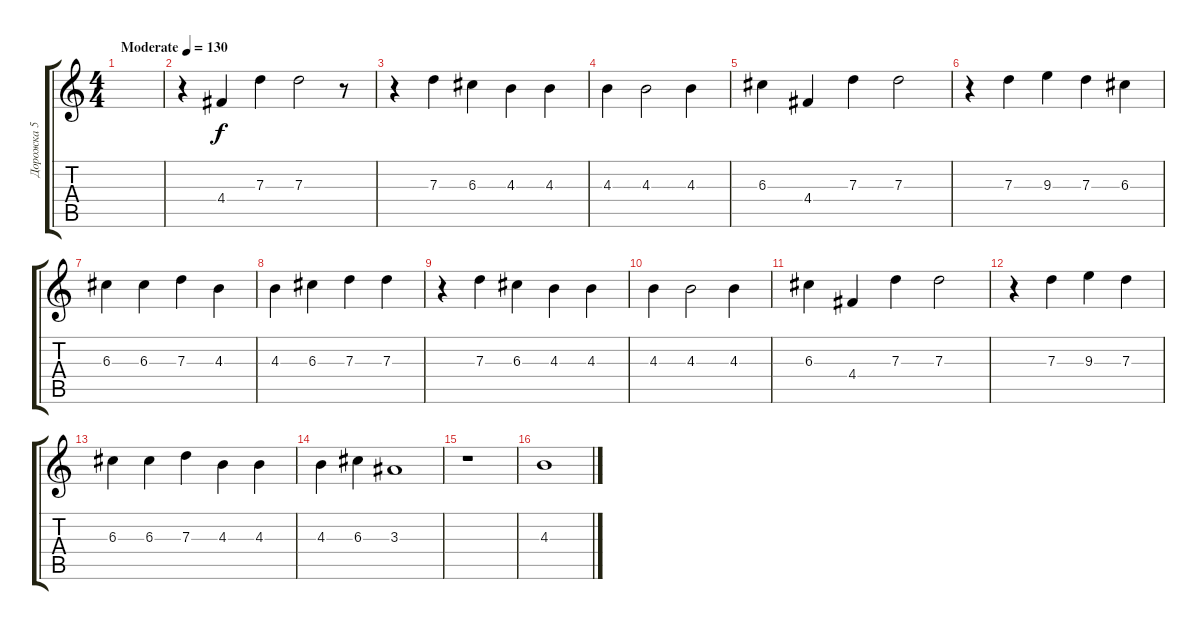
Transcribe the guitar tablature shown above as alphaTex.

\track ("Дорожка 5" "Дорожка 5") {instrument acousticguitarsteel}
\staff {score tabs}
\tuning (E4 B3 G3 D3 A2 E2) {hide}
\ts (4 4)
\tempo (130 "Moderate")
\clef g2
\ks c
|
r.4 4.4.4 7.3.4 7.3.2 r.8 |
r.4 7.3.4 6.3.4 4.3.4 4.3.4 |
4.3.4 4.3.2 4.3.4 |
6.3.4 4.4.4 7.3.4 7.3.2 |
r.4 7.3.4 9.3.4 7.3.4 6.3.4 |
6.3.4 6.3.4 7.3.4 4.3.4 |
4.3.4 6.3.4 7.3.4 7.3.4 |
r.4 7.3.4 6.3.4 4.3.4 4.3.4 |
4.3.4 4.3.2 4.3.4 |
6.3.4 4.4.4 7.3.4 7.3.2 |
r.4 7.3.4 9.3.4 7.3.4 |
6.3.4 6.3.4 7.3.4 4.3.4 4.3.4 |
4.3.4 6.3.4 3.3.1 |
r.1 |
4.3.1
